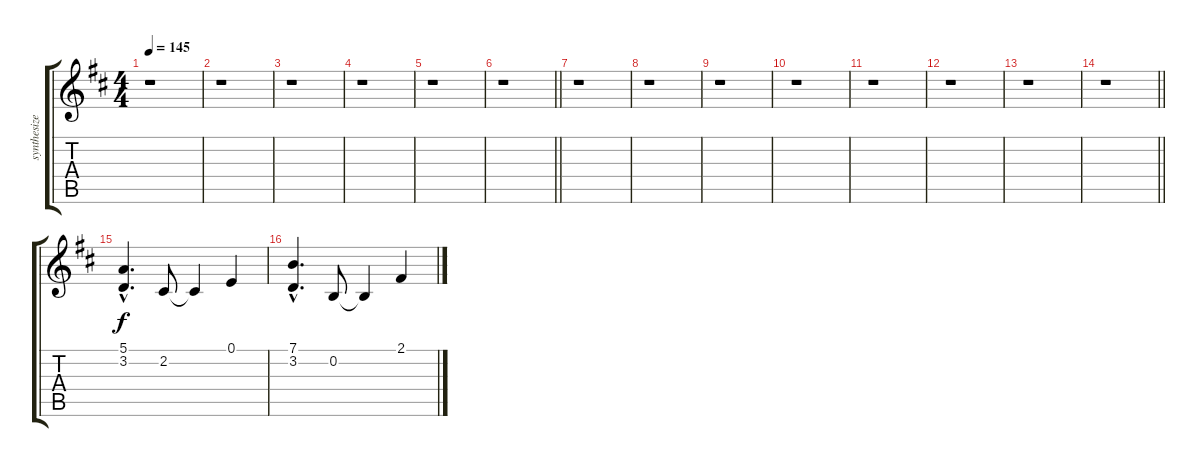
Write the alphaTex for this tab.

\track ("synthesizer" "synthesize") {instrument pad4choir}
\staff {score tabs}
\tuning (E4 B3 G3 D3 A2 E2) {hide}
\ts (4 4)
\tempo 145
\clef g2
\ks d
r.1{dy f} |
r.1 |
r.1 |
r.1 |
r.1 |
\barLineRight lightlight
r.1 |
r.1 |
r.1 |
r.1 |
r.1 |
r.1 |
r.1 |
r.1 |
\barLineRight lightlight
r.1 |
(5.1{hac} 3.2{hac}).4{d} 2.2.8 2.2{t}.4 0.1.4 |
(7.1{hac} 3.2{hac}).4{d} 0.2.8 0.2{t}.4 2.1.4
